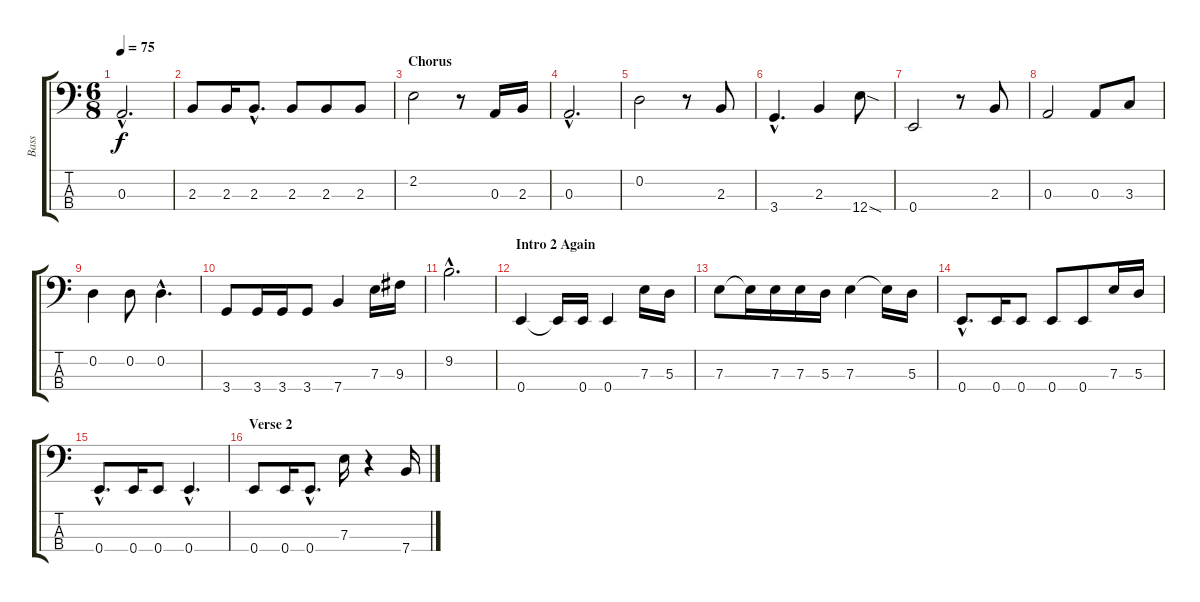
\track ("Bass" "Bass") {instrument electricbasspick}
\staff {score tabs}
\tuning (G2 D2 A1 E1) {hide}
\ts (6 8)
\tempo 75
\clef f4
\ks c
0.3{hac}.2{d dy f} |
2.3.8 2.3.16 2.3{hac}.8{d} 2.3.8 2.3.8 2.3.8 |
\section ("" "Chorus")
2.2.2 r.8 0.3.16 2.3.16 |
0.3{hac}.2{d} |
0.2.2 r.8 2.3.8 |
3.4{hac}.4{d} 2.3.4 12.4{sod}.8 |
0.4.2 r.8 2.3.8 |
0.3.2 0.3.8 3.3.8 |
0.2.4 0.2.8 0.2{hac}.4{d} |
3.4.8 3.4.16 3.4.16 3.4.8 7.4.4 7.3.16 9.3.16 |
9.2{hac}.2{d} |
\section ("" "Intro 2 Again")
0.4.4 0.4{t}.16 0.4.16 0.4.4 7.3.16 5.3.16 |
7.3.8 7.3{t}.16 7.3.16 7.3.16 5.3.16 7.3.4 7.3{t}.16 5.3.16 |
0.4{hac}.8{d} 0.4.16 0.4.8 0.4.8 0.4.8 7.3.16 5.3.16 |
0.4{hac}.8{d} 0.4.16 0.4.8 0.4{hac}.4{d} |
\section ("" "Verse 2")
0.4.8 0.4.16 0.4{hac}.8{d} 7.3.16 r.4 7.4.16
